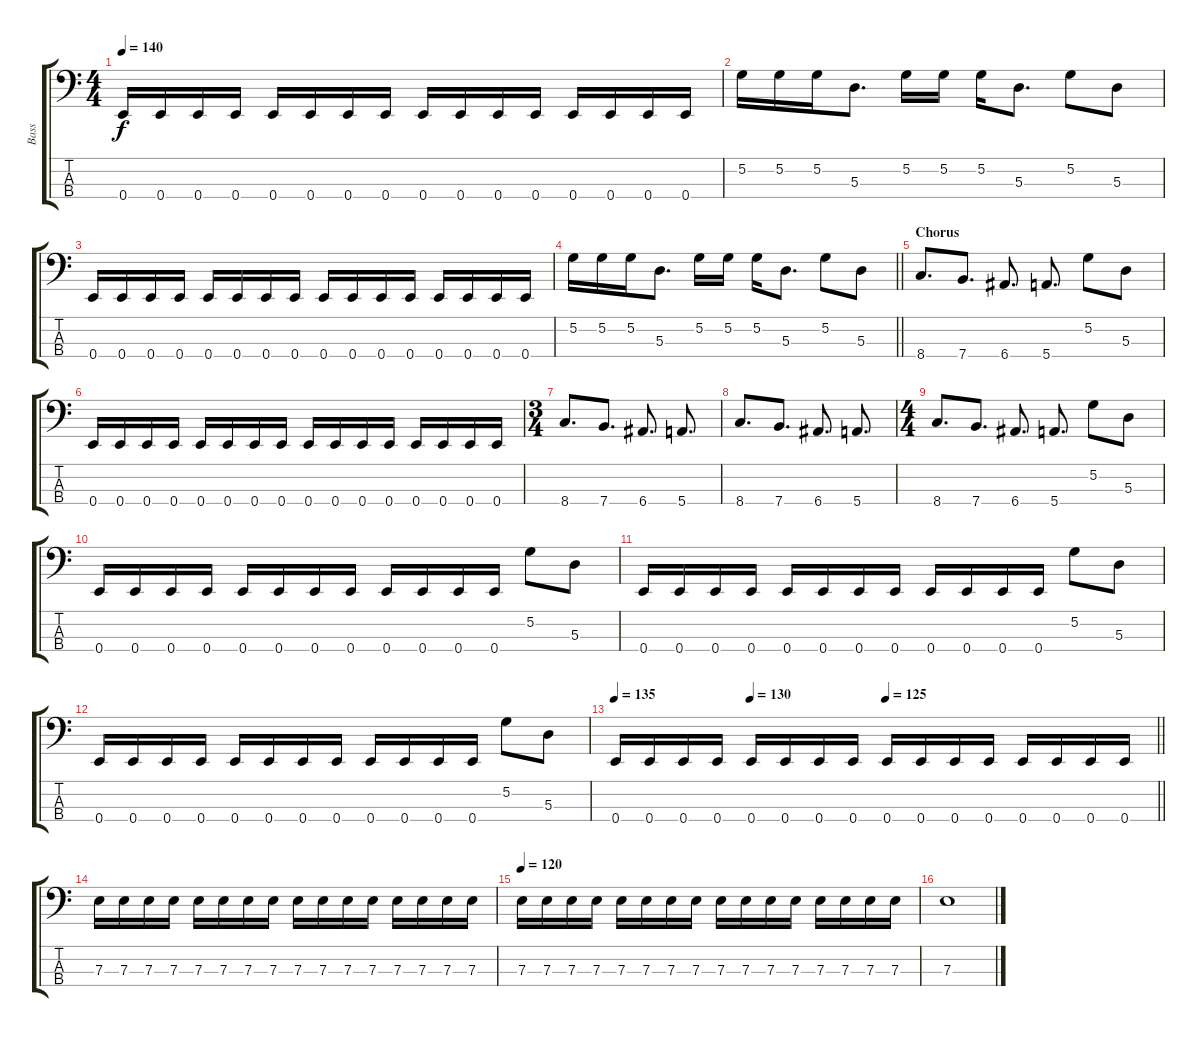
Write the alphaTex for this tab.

\track ("Bass" "Bass") {instrument electricbasspick}
\staff {score tabs}
\tuning (G2 D2 A1 E1) {hide}
\ts (4 4)
\tempo 140
\clef f4
\ks c
0.4.16{dy f} 0.4.16 0.4.16 0.4.16 0.4.16 0.4.16 0.4.16 0.4.16 0.4.16 0.4.16 0.4.16 0.4.16 0.4.16 0.4.16 0.4.16 0.4.16 |
5.2.16 5.2.16 5.2.16 5.3.8{d} 5.2.16 5.2.16 5.2.16 5.3.8{d} 5.2.8 5.3.8 |
0.4.16 0.4.16 0.4.16 0.4.16 0.4.16 0.4.16 0.4.16 0.4.16 0.4.16 0.4.16 0.4.16 0.4.16 0.4.16 0.4.16 0.4.16 0.4.16 |
\barLineRight lightlight
5.2.16 5.2.16 5.2.16 5.3.8{d} 5.2.16 5.2.16 5.2.16 5.3.8{d} 5.2.8 5.3.8 |
\section ("" "Chorus")
8.4.8{d} 7.4.8{d} 6.4.8{d} 5.4.8{d} 5.2.8 5.3.8 |
0.4.16 0.4.16 0.4.16 0.4.16 0.4.16 0.4.16 0.4.16 0.4.16 0.4.16 0.4.16 0.4.16 0.4.16 0.4.16 0.4.16 0.4.16 0.4.16 |
\ts (3 4)
8.4.8{d} 7.4.8{d} 6.4.8{d} 5.4.8{d} |
8.4.8{d} 7.4.8{d} 6.4.8{d} 5.4.8{d} |
\ts (4 4)
8.4.8{d} 7.4.8{d} 6.4.8{d} 5.4.8{d} 5.2.8 5.3.8 |
0.4.16 0.4.16 0.4.16 0.4.16 0.4.16 0.4.16 0.4.16 0.4.16 0.4.16 0.4.16 0.4.16 0.4.16 5.2.8 5.3.8 |
0.4.16 0.4.16 0.4.16 0.4.16 0.4.16 0.4.16 0.4.16 0.4.16 0.4.16 0.4.16 0.4.16 0.4.16 5.2.8 5.3.8 |
0.4.16 0.4.16 0.4.16 0.4.16 0.4.16 0.4.16 0.4.16 0.4.16 0.4.16 0.4.16 0.4.16 0.4.16 5.2.8 5.3.8 |
\tempo 135
\tempo (130 0.25)
\tempo (125 0.5)
\barLineRight lightlight
0.4.16 0.4.16 0.4.16 0.4.16 0.4.16 0.4.16 0.4.16 0.4.16 0.4.16 0.4.16 0.4.16 0.4.16 0.4.16 0.4.16 0.4.16 0.4.16 |
7.3.16 7.3.16 7.3.16 7.3.16 7.3.16 7.3.16 7.3.16 7.3.16 7.3.16 7.3.16 7.3.16 7.3.16 7.3.16 7.3.16 7.3.16 7.3.16 |
\tempo 120
7.3.16 7.3.16 7.3.16 7.3.16 7.3.16 7.3.16 7.3.16 7.3.16 7.3.16 7.3.16 7.3.16 7.3.16 7.3.16 7.3.16 7.3.16 7.3.16 |
7.3.1
